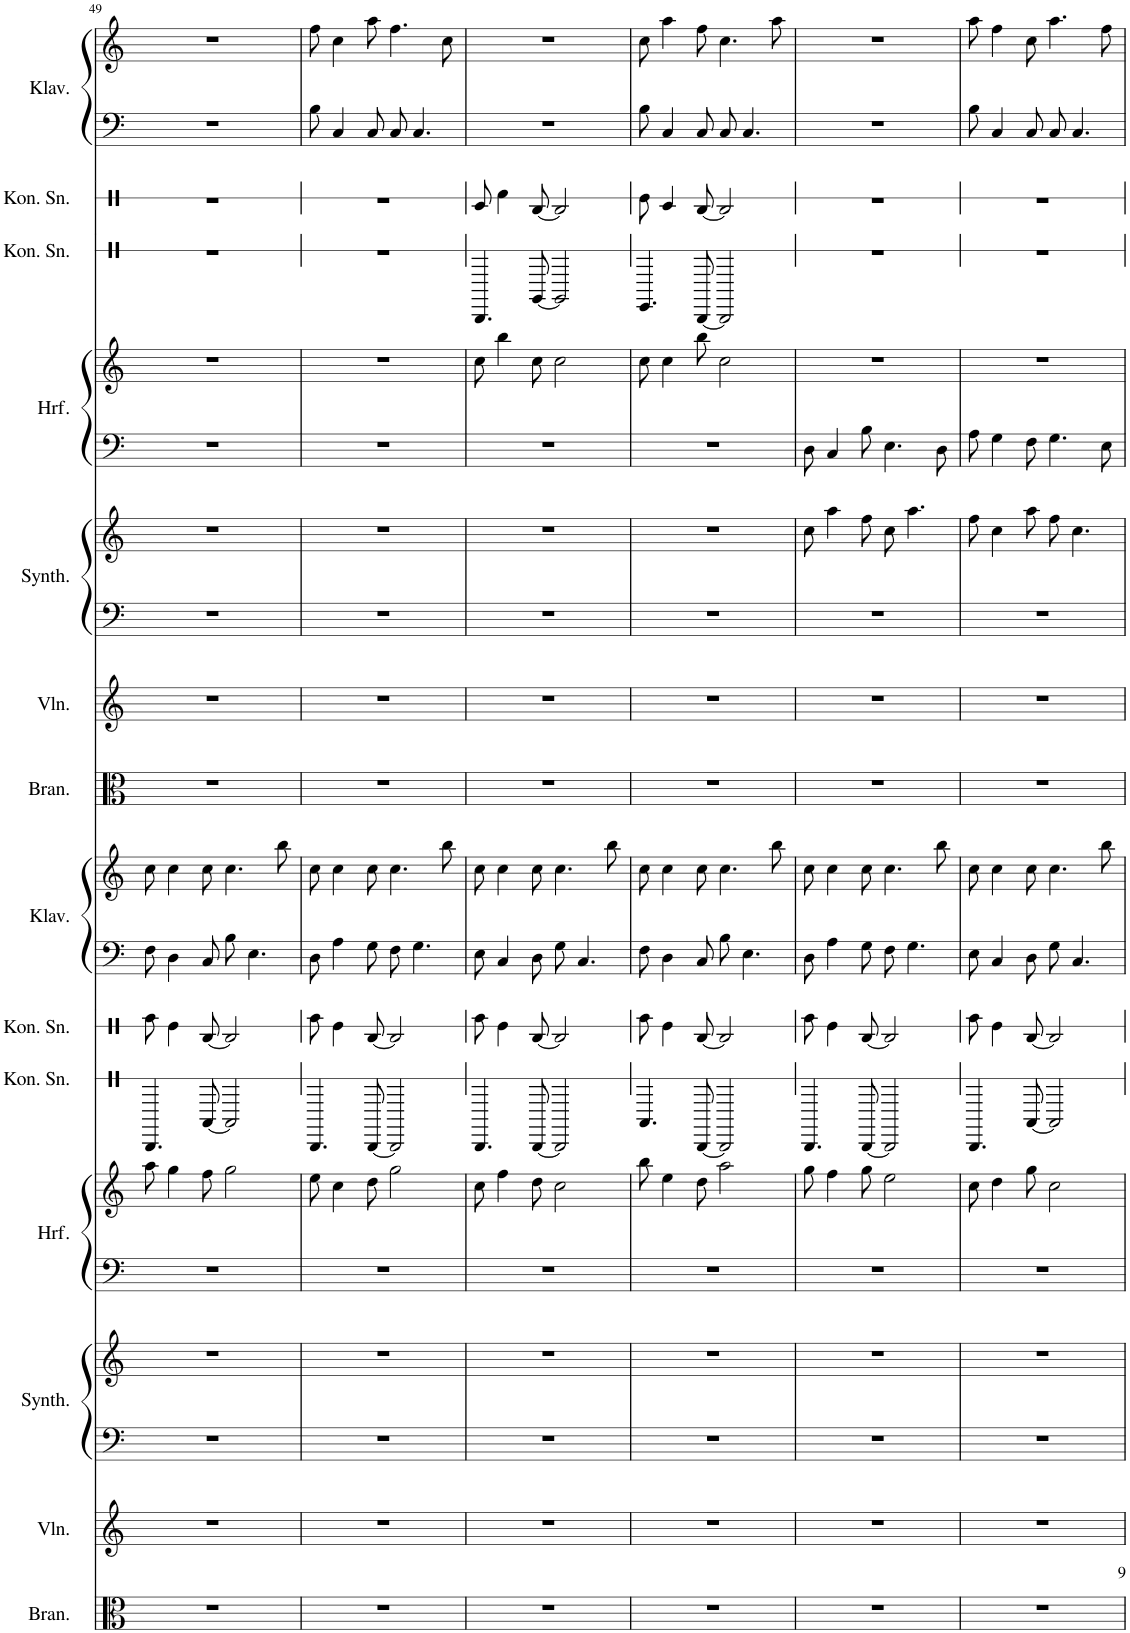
**kern	**kern	**kern	**kern	**kern	**kern	**kern	**kern	**kern	**kern	**kern	**kern	**kern	**kern	**kern	**kern	**kern	**kern	**kern	**kern
*part14	*part13	*part12	*part12	*part11	*part11	*part10	*part9	*part8	*part8	*part7	*part6	*part5	*part5	*part4	*part4	*part3	*part2	*part1	*part1
*staff20	*staff19	*staff18	*staff17	*staff16	*staff15	*staff14	*staff13	*staff12	*staff11	*staff10	*staff9	*staff8	*staff7	*staff6	*staff5	*staff4	*staff3	*staff2	*staff1
*I"Bratschen, StringInstrument	*I"Violinen, StringInstrument	*I"Pad Synthesizer, Warm Pad	*	*I"Harfe, Harp	*	*I"Konzert Snare Drum, Taiko	*I"Konzert Snare Drum, Taiko	*I"Klavier, Piano	*	*I"Bratschen, StringInstrument	*I"Violinen, StringInstrument	*I"Pad Synthesizer, Warm Pad	*	*I"Harfe, Harp	*	*I"Konzert Snare Drum, Taiko	*I"Konzert Snare Drum, Taiko	*I"Klavier, Piano	*
*I'Bran.	*I'Vln.	*I'Synth.	*	*I'Hrf.	*	*I'Kon. Sn.	*I'Kon. Sn.	*I'Klav.	*	*I'Bran.	*I'Vln.	*I'Synth.	*	*I'Hrf.	*	*I'Kon. Sn.	*I'Kon. Sn.	*I'Klav.	*
!!LO:PB:g=z
*clefC3	*clefG2	*clefF4	*clefG2	*clefF4	*clefG2	*clefX	*clefX	*clefF4	*clefG2	*clefC3	*clefG2	*clefF4	*clefG2	*clefF4	*clefG2	*clefX	*clefX	*clefF4	*clefG2
*k[]	*k[]	*k[]	*k[]	*k[]	*k[]	*k[]	*k[]	*k[]	*k[]	*k[]	*k[]	*k[]	*k[]	*k[]	*k[]	*k[]	*k[]	*k[]	*k[]
*M4/4	*M4/4	*M4/4	*M4/4	*M4/4	*M4/4	*M4/4	*M4/4	*M4/4	*M4/4	*M4/4	*M4/4	*M4/4	*M4/4	*M4/4	*M4/4	*M4/4	*M4/4	*M4/4	*M4/4
=49	=49	=49	=49	=49	=49	=49	=49	=49	=49	=49	=49	=49	=49	=49	=49	=49	=49	=49	=49
1r	1r	1r	1r	1r	8aa\	4.C/	8aa\	8F\	8cc\	1r	1r	1r	1r	1r	1r	1r	1r	1r	1r
.	.	.	.	.	4gg\	.	4ff\	4D\	4cc\	.	.	.	.	.	.	.	.	.	.
.	.	.	.	.	8ff\	[8B/	[8cc/	8C/	8cc\	.	.	.	.	.	.	.	.	.	.
.	.	.	.	.	2gg\	2B/]	2cc/]	8B\	4.cc\	.	.	.	.	.	.	.	.	.	.
.	.	.	.	.	.	.	.	4.E\	.	.	.	.	.	.	.	.	.	.	.
.	.	.	.	.	.	.	.	.	8bb\	.	.	.	.	.	.	.	.	.	.
=50	=50	=50	=50	=50	=50	=50	=50	=50	=50	=50	=50	=50	=50	=50	=50	=50	=50	=50	=50
1r	1r	1r	1r	1r	8ee\	4.C/	8aa\	8D\	8cc\	1r	1r	1r	1r	1r	1r	1r	1r	8B\	8ff\
.	.	.	.	.	4cc\	.	4ff\	4A\	4cc\	.	.	.	.	.	.	.	.	4C/	4cc\
.	.	.	.	.	8dd\	[8C/	[8cc/	8G\	8cc\	.	.	.	.	.	.	.	.	8C/	8aa\
.	.	.	.	.	2gg\	2C/]	2cc/]	8F\	4.cc\	.	.	.	.	.	.	.	.	8C/	4.ff\
.	.	.	.	.	.	.	.	4.G\	.	.	.	.	.	.	.	.	.	4.C/	.
.	.	.	.	.	.	.	.	.	8bb\	.	.	.	.	.	.	.	.	.	8cc\
=51	=51	=51	=51	=51	=51	=51	=51	=51	=51	=51	=51	=51	=51	=51	=51	=51	=51	=51	=51
1r	1r	1r	1r	1r	8cc\	4.C/	8aa\	8E\	8cc\	1r	1r	1r	1r	1r	8cc\	4.C/	8dd/	1r	1r
.	.	.	.	.	4ff\	.	4ff\	4C/	4cc\	.	.	.	.	.	4bb\	.	4gg\	.	.
.	.	.	.	.	8dd\	[8C/	[8cc/	8D\	8cc\	.	.	.	.	.	8cc\	[8A/	[8cc/	.	.
.	.	.	.	.	2cc\	2C/]	2cc/]	8G\	4.cc\	.	.	.	.	.	2cc\	2A/]	2cc/]	.	.
.	.	.	.	.	.	.	.	4.C/	.	.	.	.	.	.	.	.	.	.	.
.	.	.	.	.	.	.	.	.	8bb\	.	.	.	.	.	.	.	.	.	.
=52	=52	=52	=52	=52	=52	=52	=52	=52	=52	=52	=52	=52	=52	=52	=52	=52	=52	=52	=52
1r	1r	1r	1r	1r	8bb\	4.B/	8aa\	8F\	8cc\	1r	1r	1r	1r	1r	8cc\	4.F/	8ff\	8B\	8cc\
.	.	.	.	.	4ee\	.	4ff\	4D\	4cc\	.	.	.	.	.	4cc\	.	4dd/	4C/	4aa\
.	.	.	.	.	8dd\	[8C/	[8cc/	8C/	8cc\	.	.	.	.	.	8bb\	[8C/	[8cc/	8C/	8ff\
.	.	.	.	.	2aa\	2C/]	2cc/]	8B\	4.cc\	.	.	.	.	.	2cc\	2C/]	2cc/]	8C/	4.cc\
.	.	.	.	.	.	.	.	4.E\	.	.	.	.	.	.	.	.	.	4.C/	.
.	.	.	.	.	.	.	.	.	8bb\	.	.	.	.	.	.	.	.	.	8aa\
=53	=53	=53	=53	=53	=53	=53	=53	=53	=53	=53	=53	=53	=53	=53	=53	=53	=53	=53	=53
1r	1r	1r	1r	1r	8gg\	4.C/	8aa\	8D\	8cc\	1r	1r	1r	8cc\	8D\	1r	1r	1r	1r	1r
.	.	.	.	.	4ff\	.	4ff\	4A\	4cc\	.	.	.	4aa\	4C/	.	.	.	.	.
.	.	.	.	.	8gg\	[8C/	[8cc/	8G\	8cc\	.	.	.	8ff\	8B\	.	.	.	.	.
.	.	.	.	.	2ee\	2C/]	2cc/]	8F\	4.cc\	.	.	.	8cc\	4.E\	.	.	.	.	.
.	.	.	.	.	.	.	.	4.G\	.	.	.	.	4.aa\	.	.	.	.	.	.
.	.	.	.	.	.	.	.	.	8bb\	.	.	.	.	8D\	.	.	.	.	.
=54	=54	=54	=54	=54	=54	=54	=54	=54	=54	=54	=54	=54	=54	=54	=54	=54	=54	=54	=54
1r	1r	1r	1r	1r	8cc\	4.C/	8aa\	8E\	8cc\	1r	1r	1r	8ff\	8A\	1r	1r	1r	8B\	8aa\
.	.	.	.	.	4dd\	.	4ff\	4C/	4cc\	.	.	.	4cc\	4G\	.	.	.	4C/	4ff\
.	.	.	.	.	8gg\	[8B/	[8cc/	8D\	8cc\	.	.	.	8aa\	8F\	.	.	.	8C/	8cc\
.	.	.	.	.	2cc\	2B/]	2cc/]	8G\	4.cc\	.	.	.	8ff\	4.G\	.	.	.	8C/	4.aa\
.	.	.	.	.	.	.	.	4.C/	.	.	.	.	4.cc\	.	.	.	.	4.C/	.
.	.	.	.	.	.	.	.	.	8bb\	.	.	.	.	8E\	.	.	.	.	8ff\
=	=	=	=	=	=	=	=	=	=	=	=	=	=	=	=	=	=	=	=
*-	*-	*-	*-	*-	*-	*-	*-	*-	*-	*-	*-	*-	*-	*-	*-	*-	*-	*-	*-
